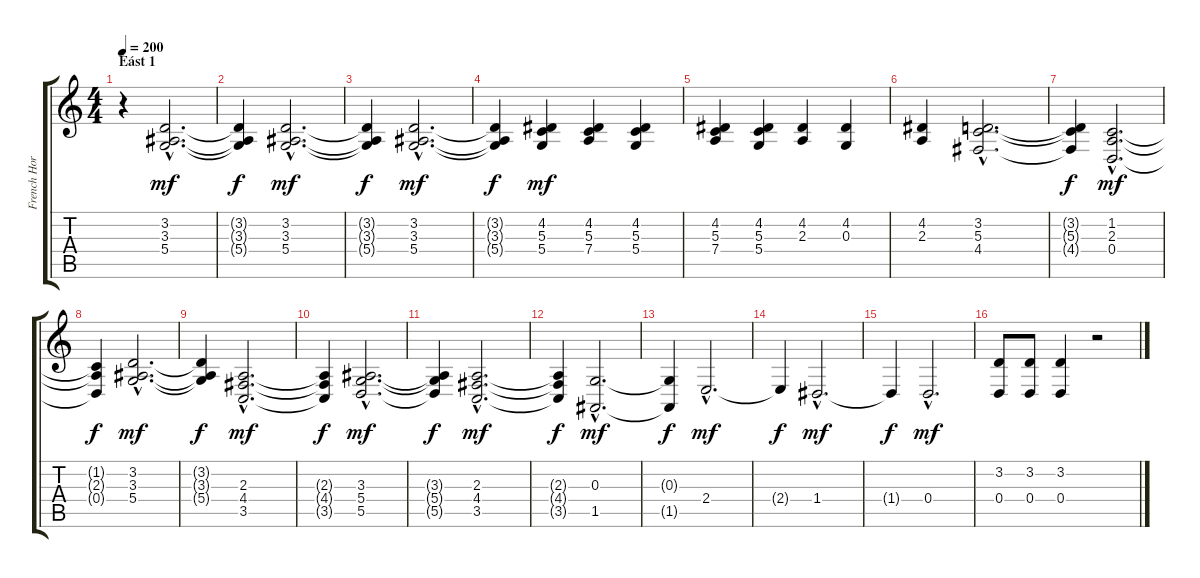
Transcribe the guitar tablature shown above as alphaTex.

\track ("French Horn" "French Hor") {instrument frenchhorn}
\staff {score tabs}
\tuning (E4 B3 G3 D3 A2 E2) {hide}
\ts (4 4)
\section ("" "Èást 1")
\tempo 200
\clef g2
\ks c
r.4{dy mf instrument frenchhorn} (3.2{hac} 3.3{hac} 5.4{hac}).2{d} |
(3.2{t} 3.3{t} 5.4{t}).4{dy f} (3.2{hac} 3.3{hac} 5.4{hac}).2{d dy mf} |
(3.2{t} 3.3{t} 5.4{t}).4{dy f} (3.2{hac} 3.3{hac} 5.4{hac}).2{d dy mf} |
(3.2{t} 3.3{t} 5.4{t}).4{dy f} (4.2 5.3 5.4).4{dy mf} (4.2 5.3 7.4).4 (4.2 5.3 5.4).4 |
(4.2 5.3 7.4).4 (4.2 5.3 5.4).4 (4.2 2.3).4 (4.2 0.3).4 |
(4.2 2.3).4 (3.2{hac} 5.3{hac} 4.4{hac}).2{d} |
(3.2{t} 5.3{t} 4.4{t}).4{dy f} (1.2{hac} 2.3{hac} 0.4{hac}).2{d dy mf} |
(1.2{t} 2.3{t} 0.4{t}).4{dy f} (3.2{hac} 3.3{hac} 5.4{hac}).2{d dy mf} |
(3.2{t} 3.3{t} 5.4{t}).4{dy f} (2.3{hac} 4.4{hac} 3.5{hac}).2{d dy mf} |
(2.3{t} 4.4{t} 3.5{t}).4{dy f} (3.3{hac} 5.4{hac} 5.5{hac}).2{d dy mf} |
(3.3{t} 5.4{t} 5.5{t}).4{dy f} (2.3{hac} 4.4{hac} 3.5{hac}).2{d dy mf} |
(2.3{t} 4.4{t} 3.5{t}).4{dy f} (0.3{hac} 1.5{hac}).2{d dy mf} |
(0.3{t} 1.5{t}).4{dy f} 2.4{hac}.2{d dy mf} |
2.4{t}.4{dy f} 1.4{hac}.2{d dy mf} |
1.4{t}.4{dy f} 0.4{hac}.2{d dy mf} |
(3.2 0.4).8 (3.2 0.4).8 (3.2 0.4).4 r.2
